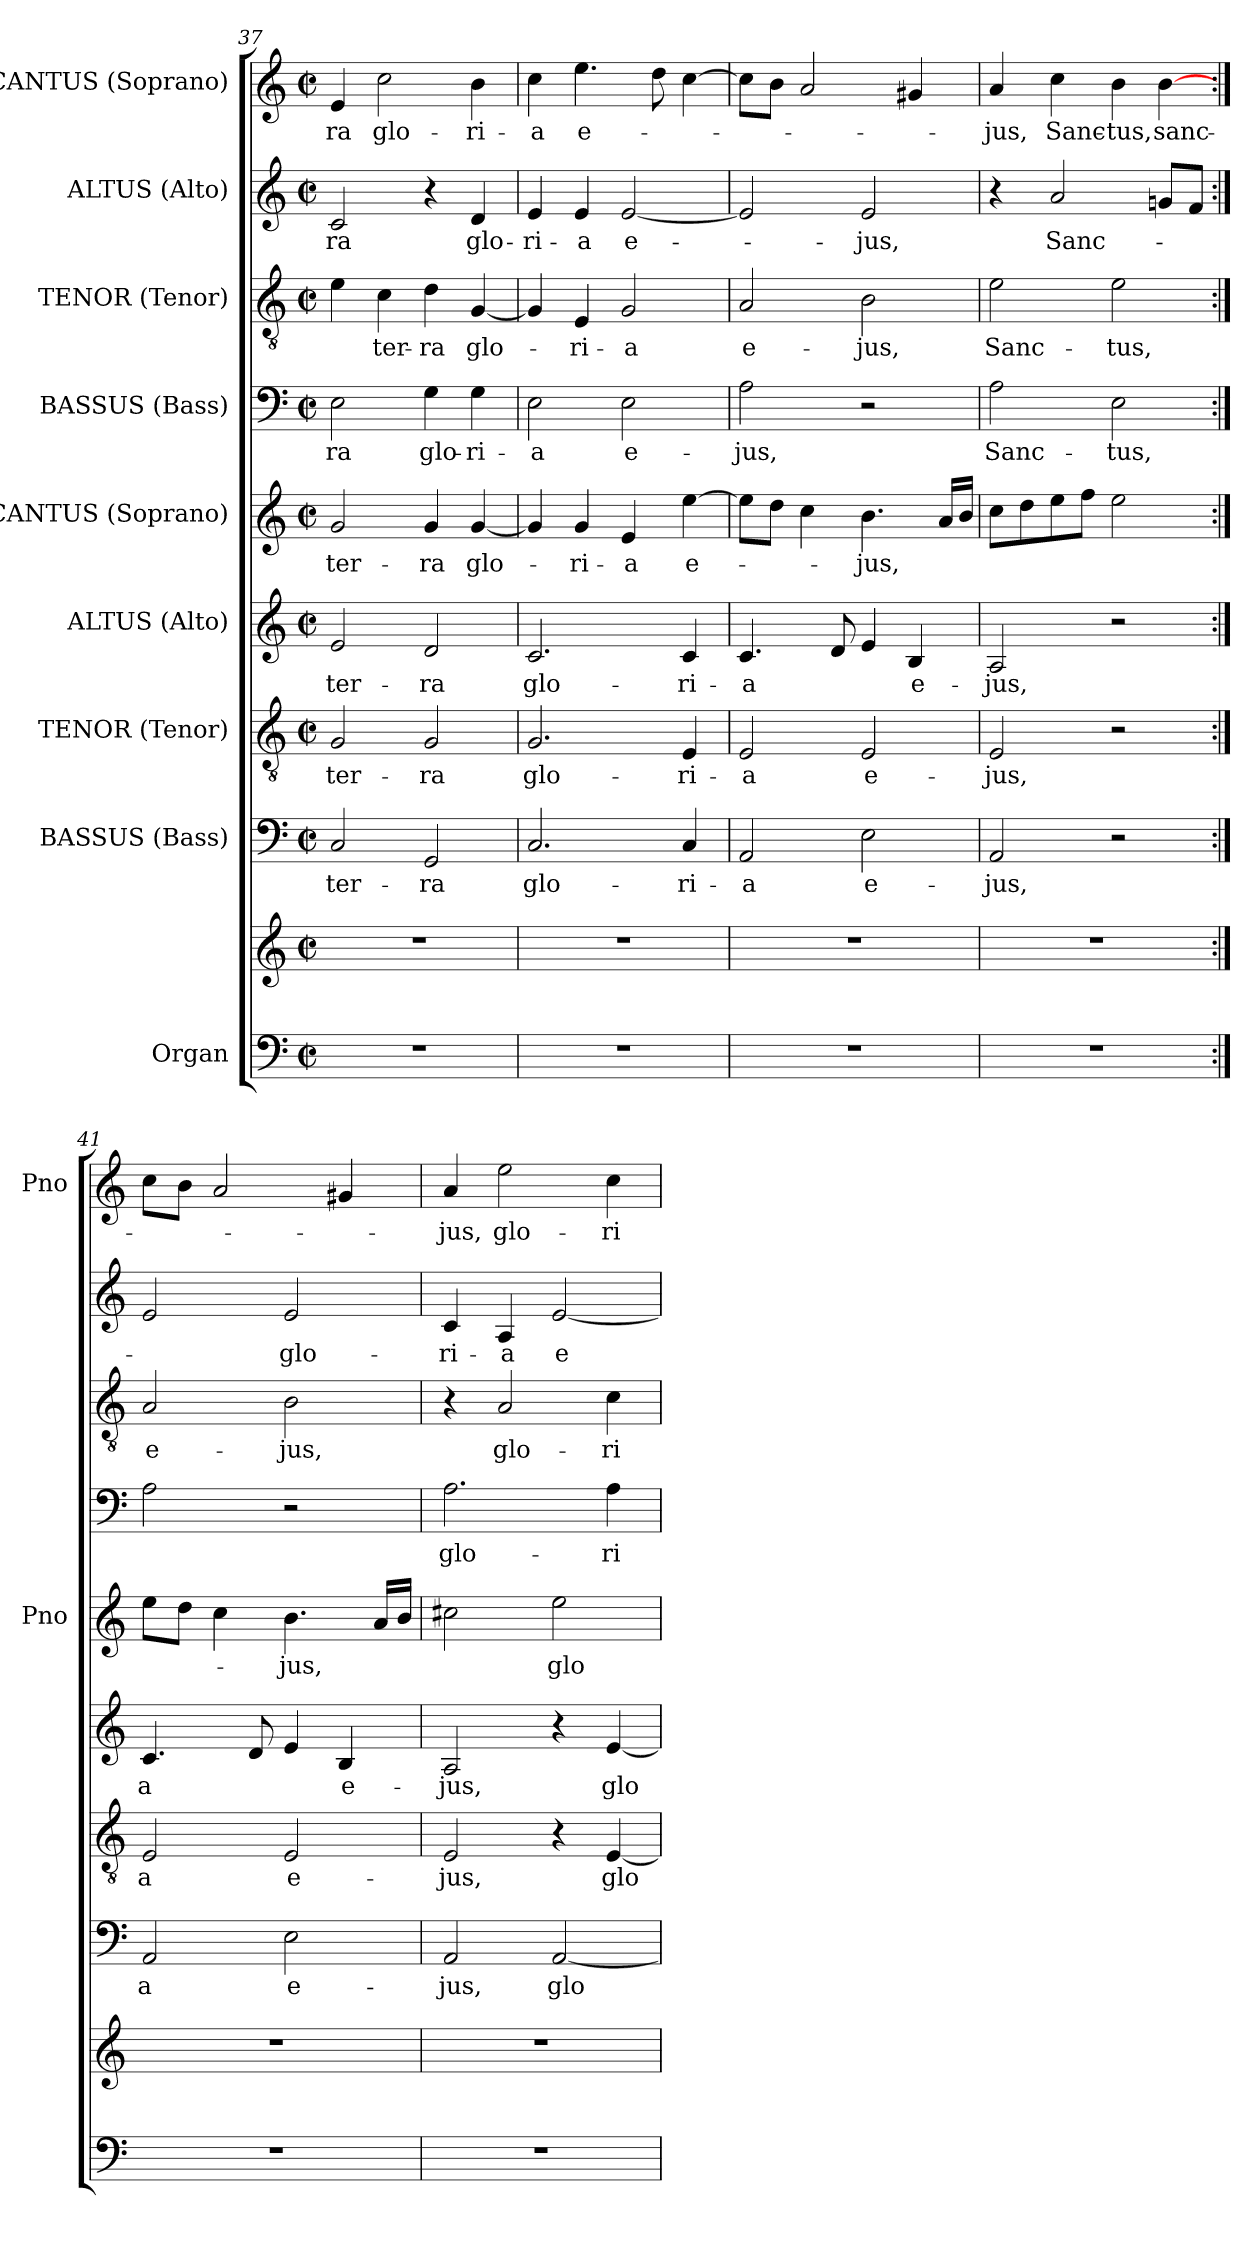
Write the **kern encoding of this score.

**kern	**kern	**kern	**text	**kern	**text	**kern	**text	**kern	**text	**kern	**text	**kern	**text	**kern	**text	**kern	**text
*part9	*part9	*part8	*part8	*part7	*part7	*part6	*part6	*part5	*part5	*part4	*part4	*part3	*part3	*part2	*part2	*part1	*part1
*staff10	*staff9	*staff8	*staff8	*staff7	*staff7	*staff6	*staff6	*staff5	*staff5	*staff4	*staff4	*staff3	*staff3	*staff2	*staff2	*staff1	*staff1
*I"Organ	*	*I"BASSUS (Bass)	*	*I"TENOR (Tenor)	*	*I"ALTUS (Alto)	*	*I"CANTUS (Soprano)	*	*I"BASSUS (Bass)	*	*I"TENOR (Tenor)	*	*I"ALTUS (Alto)	*	*I"CANTUS (Soprano)	*
*	*	*	*	*	*	*	*	*I'Pno	*	*	*	*	*	*	*	*I'Pno	*
*clefF4	*clefG2	*clefF4	*	*clefGv2	*	*clefG2	*	*clefG2	*	*clefF4	*	*clefGv2	*	*clefG2	*	*clefG2	*
*k[]	*k[]	*k[]	*	*k[]	*	*k[]	*	*k[]	*	*k[]	*	*k[]	*	*k[]	*	*k[]	*
*a:	*a:	*a:	*	*a:	*	*a:	*	*a:	*	*a:	*	*a:	*	*a:	*	*a:	*
*M2/2	*M2/2	*M2/2	*	*M2/2	*	*M2/2	*	*M2/2	*	*M2/2	*	*M2/2	*	*M2/2	*	*M2/2	*
*met(c|)	*met(c|)	*met(c|)	*	*met(c|)	*	*met(c|)	*	*met(c|)	*	*met(c|)	*	*met(c|)	*	*met(c|)	*	*met(c|)	*
=37	=37	=37	=37	=37	=37	=37	=37	=37	=37	=37	=37	=37	=37	=37	=37	=37	=37
1r	1r	2C/	ter-	2G/	ter-	2e/	ter-	2g/	ter-	2E\	-ra	4e\	.	2c/	-ra	4e/	-ra
.	.	.	.	.	.	.	.	.	.	.	.	4c\	ter-	.	.	2cc\	glo-
.	.	2GG/	-ra	2G/	-ra	2d/	-ra	4g/	-ra	4G\	glo-	4d\	-ra	4r	.	.	.
.	.	.	.	.	.	.	.	[4g/	glo-	4G\	-ri-	[4G/	glo-	4d/	glo-	4b\	-ri-
=38	=38	=38	=38	=38	=38	=38	=38	=38	=38	=38	=38	=38	=38	=38	=38	=38	=38
1r	1r	2.C/	glo-	2.G/	glo-	2.c/	glo-	4g/]	.	2E\	-a	4G/]	.	4e/	-ri-	4cc\	-a
.	.	.	.	.	.	.	.	4g/	-ri-	.	.	4E/	-ri-	4e/	-a	4.ee\	e-
.	.	.	.	.	.	.	.	4e/	-a	2E\	e-	2G/	-a	[2e/	e-	.	.
.	.	.	.	.	.	.	.	.	.	.	.	.	.	.	.	8dd\	.
.	.	4C/	-ri-	4E/	-ri-	4c/	-ri-	[4ee\	e-	.	.	.	.	.	.	[4cc\	.
=39	=39	=39	=39	=39	=39	=39	=39	=39	=39	=39	=39	=39	=39	=39	=39	=39	=39
1r	1r	2AA/	-a	2E/	-a	4.c/	-a	8ee\L]	.	2A\	-jus,	2A/	e-	2e/]	.	8cc\L]	.
.	.	.	.	.	.	.	.	8dd\J	.	.	.	.	.	.	.	8b\J	.
.	.	.	.	.	.	.	.	4cc\	.	.	.	.	.	.	.	2a/	.
.	.	.	.	.	.	8d/	.	.	.	.	.	.	.	.	.	.	.
.	.	2E\	e-	2E/	e-	4e/	.	4.b\	-jus,	2r	.	2B\	-jus,	2e/	-jus,	.	.
.	.	.	.	.	.	4B/	e-	.	.	.	.	.	.	.	.	4g#X/	.
.	.	.	.	.	.	.	.	16a/LL	.	.	.	.	.	.	.	.	.
.	.	.	.	.	.	.	.	16b/JJ	.	.	.	.	.	.	.	.	.
=40	=40	=40	=40	=40	=40	=40	=40	=40	=40	=40	=40	=40	=40	=40	=40	=40	=40
1r	1r	2AA/	-jus,	2E/	-jus,	2A/	-jus,	8cc\L	.	2A\	Sanc-	2e\	Sanc-	4r	.	4a/	-jus,
.	.	.	.	.	.	.	.	8dd\	.	.	.	.	.	.	.	.	.
.	.	.	.	.	.	.	.	8ee\	.	.	.	.	.	2a/	Sanc-	4cc\	Sanc-
.	.	.	.	.	.	.	.	8ff\J	.	.	.	.	.	.	.	.	.
.	.	2r	.	2r	.	2r	.	2ee\	.	2E\	-tus,	2e\	-tus,	.	.	4b\	-tus,
.	.	.	.	.	.	.	.	.	.	.	.	.	.	8gn/L	.	[4b\	sanc-
.	.	.	.	.	.	.	.	.	.	.	.	.	.	8f/J	.	.	.
!!LO:LB:g=z
=41:|!	=41:|!	=41:|!	=41:|!	=41:|!	=41:|!	=41:|!	=41:|!	=41:|!	=41:|!	=41:|!	=41:|!	=41:|!	=41:|!	=41:|!	=41:|!	=41:|!	=41:|!
1r	1r	2AA/	­a	2E/	­a	4.c/	­a	8ee\L	­-	2A\	­	2A/	e-	2e/	­	8cc\L	-­-
.	.	.	.	.	.	.	.	8dd\J	.	.	.	.	.	.	.	8b\J	.
.	.	.	.	.	.	.	.	4cc\	.	.	.	.	.	.	.	2a/	.
.	.	.	.	.	.	8d/	.	.	.	.	.	.	.	.	.	.	.
.	.	2E\	e-	2E/	e-	4e/	.	4.b\	-jus,	2r	.	2B\	-jus,	2e/	glo-	.	.
.	.	.	.	.	.	4B/	e-	.	.	.	.	.	.	.	.	4g#X/	.
.	.	.	.	.	.	.	.	16a/LL	.	.	.	.	.	.	.	.	.
.	.	.	.	.	.	.	.	16b/JJ	.	.	.	.	.	.	.	.	.
=42	=42	=42	=42	=42	=42	=42	=42	=42	=42	=42	=42	=42	=42	=42	=42	=42	=42
1r	1r	2AA/	-jus,	2E/	-jus,	2A/	-jus,	2cc#X\	.	2.A\	glo-	4r	.	4c/	-ri-	4a/	-jus,
.	.	.	.	.	.	.	.	.	.	.	.	2A/	glo-	4A/	-a	2ee\	glo-
.	.	[2AA/	glo-	4r	.	4r	.	2ee\	glo-	.	.	.	.	[2e/	e-	.	.
.	.	.	.	[4E/	glo-	[4e/	glo-	.	.	4A\	-ri-	4c\	-ri-	.	.	4cc\	-ri-
=	=	=	=	=	=	=	=	=	=	=	=	=	=	=	=	=	=
*-	*-	*-	*-	*-	*-	*-	*-	*-	*-	*-	*-	*-	*-	*-	*-	*-	*-
